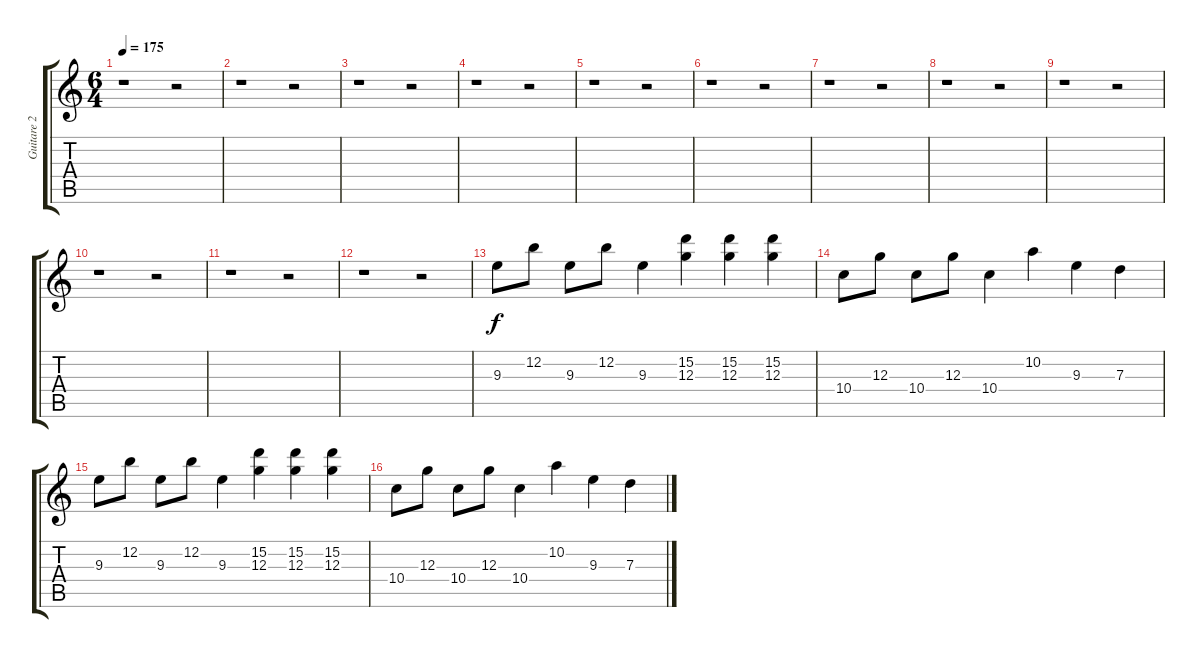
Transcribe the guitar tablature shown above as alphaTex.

\track ("Guitare 2" "Guitare 2") {instrument distortionguitar}
\staff {score tabs}
\tuning (E4 B3 G3 D3 A2 E2) {hide}
\ts (6 4)
\tempo 175
\clef g2
\ks c
r.1{dy f instrument distortionguitar} r.2 |
r.1 r.2 |
r.1 r.2 |
r.1 r.2 |
r.1 r.2 |
r.1 r.2 |
r.1 r.2 |
r.1 r.2 |
r.1 r.2 |
r.1 r.2 |
r.1 r.2 |
r.1 r.2 |
9.3.8{instrument acousticguitarnylon} 12.2.8 9.3.8 12.2.8 9.3.4 (15.2 12.3).4 (15.2 12.3).4 (15.2 12.3).4 |
10.4.8 12.3.8 10.4.8 12.3.8 10.4.4 10.2.4 9.3.4 7.3.4 |
9.3.8 12.2.8 9.3.8 12.2.8 9.3.4 (15.2 12.3).4 (15.2 12.3).4 (15.2 12.3).4 |
10.4.8 12.3.8 10.4.8 12.3.8 10.4.4 10.2.4 9.3.4 7.3.4
